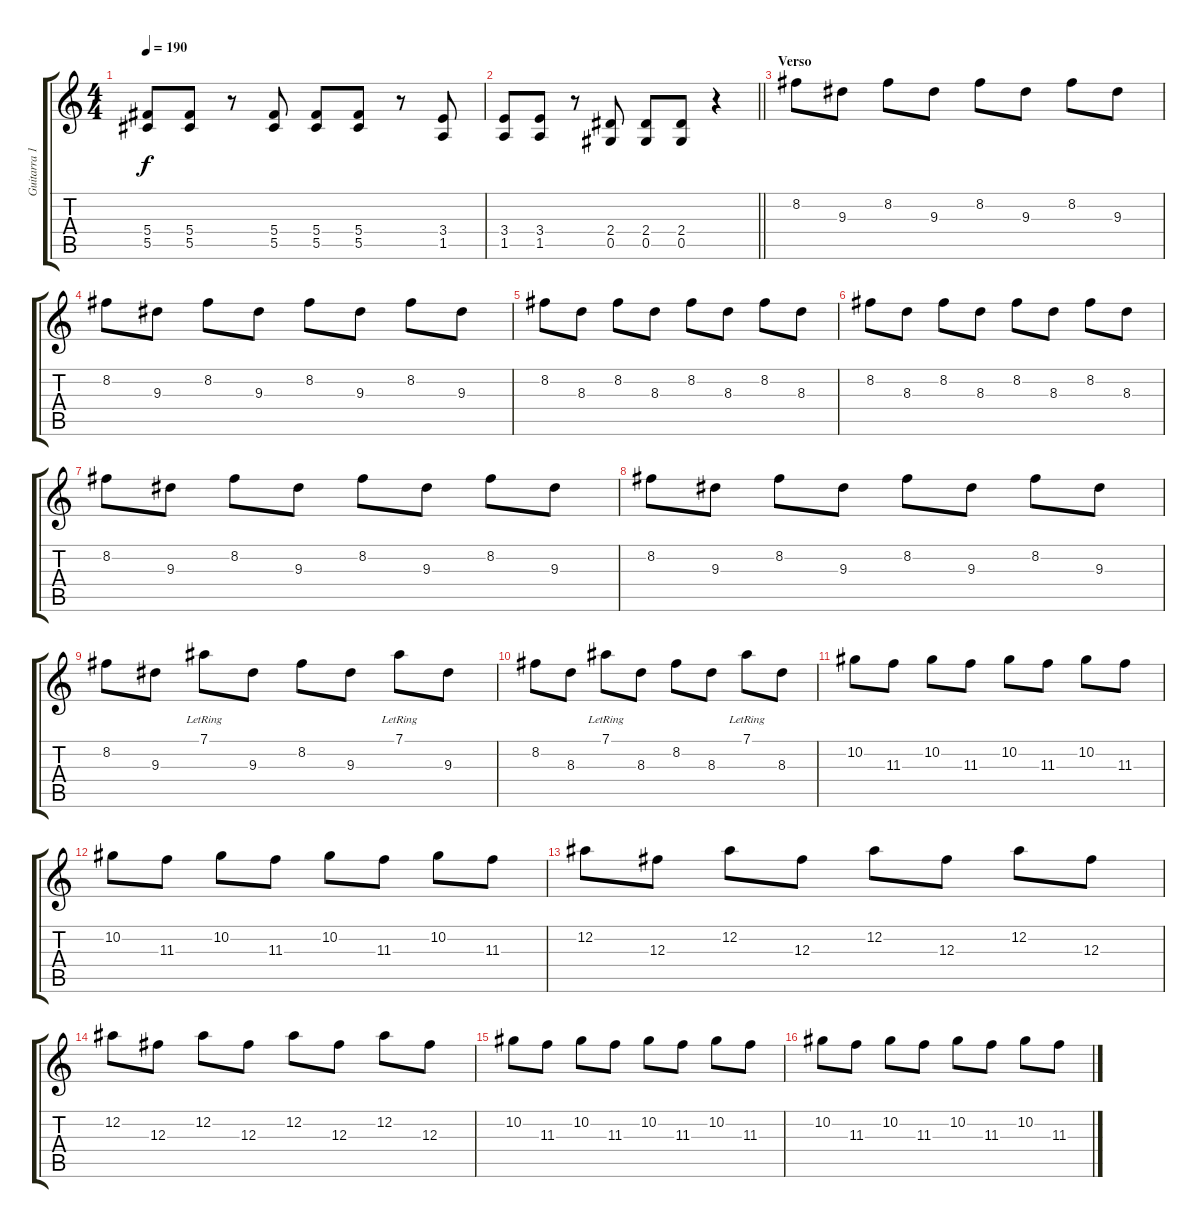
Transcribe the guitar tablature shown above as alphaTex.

\track ("Guitarra 1" "Guitarra 1") {instrument overdrivenguitar}
\staff {score tabs}
\tuning (Eb4 Bb3 Gb3 Db3 Ab2 Eb2) {hide}
\ts (4 4)
\tempo 190
\clef g2
\ks c
(5.4 5.5).8{dy f} (5.4 5.5).8 r.8 (5.4 5.5).8 (5.4 5.5).8 (5.4 5.5).8 r.8 (3.4 1.5).8 |
\barLineRight lightlight
(3.4 1.5).8 (3.4 1.5).8 r.8 (2.4 0.5).8 (2.4 0.5).8 (2.4 0.5).8 r.4 |
\section ("" "Verso")
8.2.8 9.3.8 8.2.8 9.3.8 8.2.8 9.3.8 8.2.8 9.3.8 |
8.2.8 9.3.8 8.2.8 9.3.8 8.2.8 9.3.8 8.2.8 9.3.8 |
8.2.8 8.3.8 8.2.8 8.3.8 8.2.8 8.3.8 8.2.8 8.3.8 |
8.2.8 8.3.8 8.2.8 8.3.8 8.2.8 8.3.8 8.2.8 8.3.8 |
8.2.8 9.3.8 8.2.8 9.3.8 8.2.8 9.3.8 8.2.8 9.3.8 |
8.2.8 9.3.8 8.2.8 9.3.8 8.2.8 9.3.8 8.2.8 9.3.8 |
8.2.8 9.3.8 7.1{lr}.8 9.3.8 8.2.8 9.3.8 7.1{lr}.8 9.3.8 |
8.2.8 8.3.8 7.1{lr}.8 8.3.8 8.2.8 8.3.8 7.1{lr}.8 8.3.8 |
10.2.8 11.3.8 10.2.8 11.3.8 10.2.8 11.3.8 10.2.8 11.3.8 |
10.2.8 11.3.8 10.2.8 11.3.8 10.2.8 11.3.8 10.2.8 11.3.8 |
12.2.8 12.3.8 12.2.8 12.3.8 12.2.8 12.3.8 12.2.8 12.3.8 |
12.2.8 12.3.8 12.2.8 12.3.8 12.2.8 12.3.8 12.2.8 12.3.8 |
10.2.8 11.3.8 10.2.8 11.3.8 10.2.8 11.3.8 10.2.8 11.3.8 |
10.2.8 11.3.8 10.2.8 11.3.8 10.2.8 11.3.8 10.2.8 11.3.8
